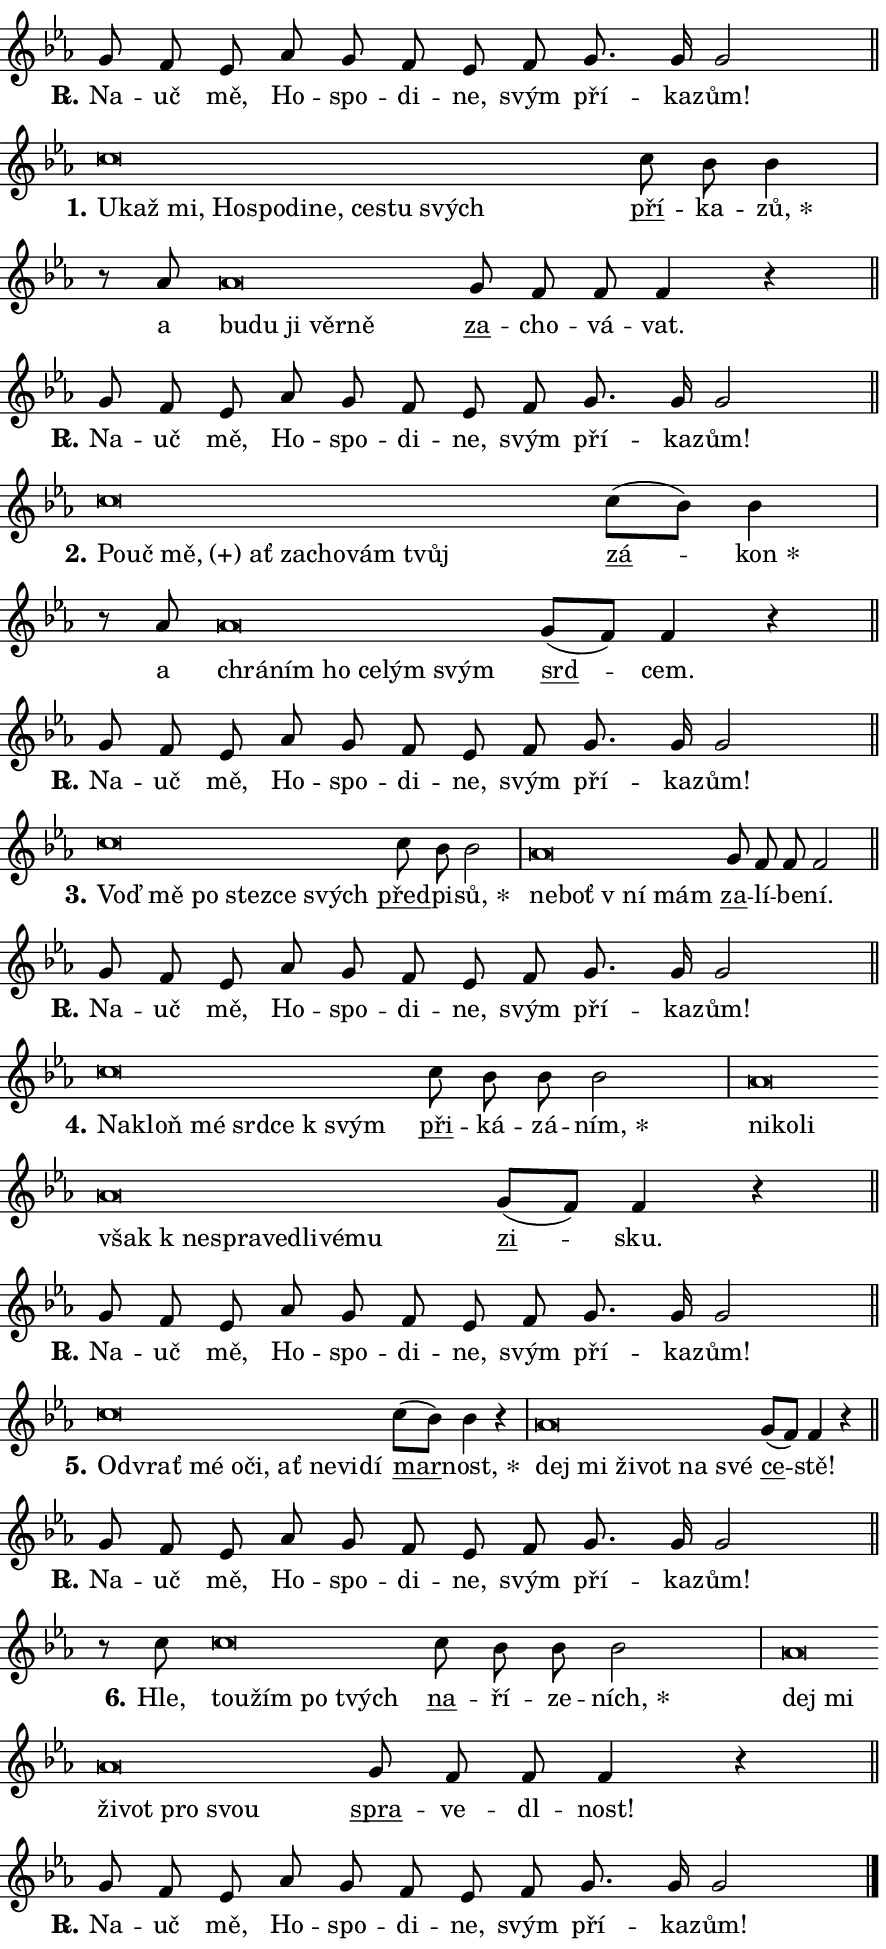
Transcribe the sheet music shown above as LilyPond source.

\version "2.24.0"
\header { tagline = "" }
\paper {
  indent = 0\cm
  top-margin = 0\cm
  right-margin = 0.13\cm % to fit lyric hyphens
  bottom-margin = 0\cm
  left-margin = 0\cm
  paper-width = 15\cm
  page-breaking = #ly:one-page-breaking
  system-system-spacing.basic-distance = #11
  score-system-spacing.basic-distance = #11
  ragged-last = ##f
}


%% Author: Thomas Morley
%% https://lists.gnu.org/archive/html/lilypond-user/2020-05/msg00002.html
#(define (line-position grob)
"Returns position of @var[grob} in current system:
   @code{'start}, if at first time-step
   @code{'end}, if at last time-step
   @code{'middle} otherwise
"
  (let* ((col (ly:item-get-column grob))
         (ln (ly:grob-object col 'left-neighbor))
         (rn (ly:grob-object col 'right-neighbor))
         (col-to-check-left (if (ly:grob? ln) ln col))
         (col-to-check-right (if (ly:grob? rn) rn col))
         (break-dir-left
           (and
             (ly:grob-property col-to-check-left 'non-musical #f)
             (ly:item-break-dir col-to-check-left)))
         (break-dir-right
           (and
             (ly:grob-property col-to-check-right 'non-musical #f)
             (ly:item-break-dir col-to-check-right))))
        (cond ((eqv? 1 break-dir-left) 'start)
              ((eqv? -1 break-dir-right) 'end)
              (else 'middle))))

#(define (tranparent-at-line-position vctor)
  (lambda (grob)
  "Relying on @code{line-position} select the relevant enry from @var{vctor}.
Used to determine transparency,"
    (case (line-position grob)
      ((end) (not (vector-ref vctor 0)))
      ((middle) (not (vector-ref vctor 1)))
      ((start) (not (vector-ref vctor 2))))))

noteHeadBreakVisibility =
#(define-music-function (break-visibility)(vector?)
"Makes @code{NoteHead}s transparent relying on @var{break-visibility}"
#{
  \override NoteHead.transparent =
    #(tranparent-at-line-position break-visibility)
#})

#(define delete-ledgers-for-transparent-note-heads
  (lambda (grob)
    "Reads whether a @code{NoteHead} is transparent.
If so this @code{NoteHead} is removed from @code{'note-heads} from
@var{grob}, which is supposed to be @code{LedgerLineSpanner}.
As a result ledgers are not printed for this @code{NoteHead}"
    (let* ((nhds-array (ly:grob-object grob 'note-heads))
           (nhds-list
             (if (ly:grob-array? nhds-array)
                 (ly:grob-array->list nhds-array)
                 '()))
           ;; Relies on the transparent-property being done before
           ;; Staff.LedgerLineSpanner.after-line-breaking is executed.
           ;; This is fragile ...
           (to-keep
             (remove
               (lambda (nhd)
                 (ly:grob-property nhd 'transparent #f))
               nhds-list)))
      ;; TODO find a better method to iterate over grob-arrays, similiar
      ;; to filter/remove etc for lists
      ;; For now rebuilt from scratch
      (set! (ly:grob-object grob 'note-heads)  '())
      (for-each
        (lambda (nhd)
          (ly:pointer-group-interface::add-grob grob 'note-heads nhd))
        to-keep))))

squashNotes = {
  \override NoteHead.X-extent = #'(-0.2 . 0.2)
  \override NoteHead.Y-extent = #'(-0.75 . 0)
  \override NoteHead.stencil =
    #(lambda (grob)
       (let ((pos (ly:grob-property grob 'staff-position)))
         (begin
           (if (< pos -7) (display "ERROR: Lower brevis then expected\n") (display ""))
           (if (<= pos -6) ly:text-interface::print ly:note-head::print))))
}
unSquashNotes = {
  \revert NoteHead.X-extent
  \revert NoteHead.Y-extent
  \revert NoteHead.stencil
}

hideNotes = \noteHeadBreakVisibility #begin-of-line-visible
unHideNotes = \noteHeadBreakVisibility #all-visible

% work-around for resetting accidentals
% https://lilypond.org/doc/v2.23/Documentation/notation/displaying-rhythms#unmetered-music
cadenzaMeasure = {
  \cadenzaOff
  \partial 1024 s1024
  \cadenzaOn
}

#(define-markup-command (accent layout props text) (markup?)
  "Underline accented syllable"
  (interpret-markup layout props
    #{\markup \override #'(offset . 4.3) \underline { #text }#}))

responsum = \markup \concat {
  "R" \hspace #-1.05 \path #0.1 #'((moveto 0 0.07) (lineto 0.9 0.8)) \hspace #0.05 "."
}

spaceSize = #0.6828661417322834 % exact space size for TeX Gyre Schola

\layout {
  \context {
    \Staff
    \remove "Time_signature_engraver"
    \override LedgerLineSpanner.after-line-breaking = #delete-ledgers-for-transparent-note-heads
  }
  \context {
    \Lyrics {
      \override LyricSpace.minimum-distance = \spaceSize
      \override LyricText.font-name = #"TeX Gyre Schola"
      \override LyricText.font-size = 1
      \override StanzaNumber.font-name = #"TeX Gyre Schola Bold"
      \override StanzaNumber.font-size = 1
    }
  }
  \context {
    \Score 
    \override NoteHead.text =
      #(lambda (grob) 
        (let ((pos (ly:grob-property grob 'staff-position)))
          #{\markup {
            \combine
              \halign #-0.55 \raise #(if (= pos -6) 0 0.5) \override #'(thickness . 2) \draw-line #'(3.2 . 0)
              \musicglyph "noteheads.sM1"
          }#}))
  }
}

% magnetic-lyrics.ily
%
%   written by
%     Jean Abou Samra <jean@abou-samra.fr>
%     Werner Lemberg <wl@gnu.org>
%
%   adapted by
%     Jiri Hon <jiri.hon@gmail.com>
%
% Version 2022-Apr-15

% https://www.mail-archive.com/lilypond-user@gnu.org/msg149350.html

#(define (Left_hyphen_pointer_engraver context)
   "Collect syllable-hyphen-syllable occurrences in lyrics and store
them in properties.  This engraver only looks to the left.  For
example, if the lyrics input is @code{foo -- bar}, it does the
following.

@itemize @bullet
@item
Set the @code{text} property of the @code{LyricHyphen} grob between
@q{foo} and @q{bar} to @code{foo}.

@item
Set the @code{left-hyphen} property of the @code{LyricText} grob with
text @q{foo} to the @code{LyricHyphen} grob between @q{foo} and
@q{bar}.
@end itemize

Use this auxiliary engraver in combination with the
@code{lyric-@/text::@/apply-@/magnetic-@/offset!} hook."
   (let ((hyphen #f)
         (text #f))
     (make-engraver
      (acknowledgers
       ((lyric-syllable-interface engraver grob source-engraver)
        (set! text grob)))
      (end-acknowledgers
       ((lyric-hyphen-interface engraver grob source-engraver)
        ;(when (not (grob::has-interface grob 'lyric-space-interface))
          (set! hyphen grob)));)
      ((stop-translation-timestep engraver)
       (when (and text hyphen)
         (ly:grob-set-object! text 'left-hyphen hyphen))
       (set! text #f)
       (set! hyphen #f)))))

#(define (lyric-text::apply-magnetic-offset! grob)
   "If the space between two syllables is less than the value in
property @code{LyricText@/.details@/.squash-threshold}, move the right
syllable to the left so that it gets concatenated with the left
syllable.

Use this function as a hook for
@code{LyricText@/.after-@/line-@/breaking} if the
@code{Left_@/hyphen_@/pointer_@/engraver} is active."
   (let ((hyphen (ly:grob-object grob 'left-hyphen #f)))
     (when hyphen
       (let ((left-text (ly:spanner-bound hyphen LEFT)))
         (when (grob::has-interface left-text 'lyric-syllable-interface)
           (let* ((common (ly:grob-common-refpoint grob left-text X))
                  (this-x-ext (ly:grob-extent grob common X))
                  (left-x-ext
                   (begin
                     ;; Trigger magnetism for left-text.
                     (ly:grob-property left-text 'after-line-breaking)
                     (ly:grob-extent left-text common X)))
                  ;; `delta` is the gap width between two syllables.
                  (delta (- (interval-start this-x-ext)
                            (interval-end left-x-ext)))
                  (details (ly:grob-property grob 'details))
                  (threshold (assoc-get 'squash-threshold details 0.2)))
             (when (< delta threshold)
               (let* (;; We have to manipulate the input text so that
                      ;; ligatures crossing syllable boundaries are not
                      ;; disabled.  For languages based on the Latin
                      ;; script this is essentially a beautification.
                      ;; However, for non-Western scripts it can be a
                      ;; necessity.
                      (lt (ly:grob-property left-text 'text))
                      (rt (ly:grob-property grob 'text))
                      (is-space (grob::has-interface hyphen 'lyric-space-interface))
                      (space (if is-space " " ""))
                      (extra-delta (if is-space spaceSize 0))
                      ;; Append new syllable.
                      (ltrt-space (if (and (string? lt) (string? rt))
                                (string-append lt space rt)
                                (make-concat-markup (list lt space rt))))
                      ;; Right-align `ltrt` to the right side.
                      (ltrt-space-markup (grob-interpret-markup
                               grob
                               (make-translate-markup
                                (cons (interval-length this-x-ext) 0)
                                (make-right-align-markup ltrt-space)))))
                 (begin
                   ;; Don't print `left-text`.
                   (ly:grob-set-property! left-text 'stencil #f)
                   ;; Set text and stencil (which holds all collected
                   ;; syllables so far) and shift it to the left.
                   (ly:grob-set-property! grob 'text ltrt-space)
                   (ly:grob-set-property! grob 'stencil ltrt-space-markup)
                   (ly:grob-translate-axis! grob (- (- delta extra-delta)) X))))))))))


#(define (lyric-hyphen::displace-bounds-first grob)
   ;; Make very sure this callback isn't triggered too early.
   (let ((left (ly:spanner-bound grob LEFT))
         (right (ly:spanner-bound grob RIGHT)))
     (ly:grob-property left 'after-line-breaking)
     (ly:grob-property right 'after-line-breaking)
     (ly:lyric-hyphen::print grob)))

squashThreshold = #0.4

\layout {
  \context {
    \Lyrics
    \consists #Left_hyphen_pointer_engraver
    \override LyricText.after-line-breaking =
      #lyric-text::apply-magnetic-offset!
    \override LyricHyphen.stencil = #lyric-hyphen::displace-bounds-first
    \override LyricText.details.squash-threshold = \squashThreshold
    \override LyricHyphen.minimum-distance = 0
    \override LyricHyphen.minimum-length = \squashThreshold
  }
}

squashText = \override LyricText.details.squash-threshold = 9999
unSquashText = \override LyricText.details.squash-threshold = \squashThreshold

leftText = \override LyricText.self-alignment-X = #LEFT
unLeftText = \revert LyricText.self-alignment-X

starOffset = #(lambda (grob) 
                (let ((x_offset (ly:self-alignment-interface::aligned-on-x-parent grob)))
                  (if (= x_offset 0) 0 (+ x_offset 1.2))))

star = #(define-music-function (syllable)(string?)
"Append star separator at the end of a syllable"
#{
  \once \override LyricText.X-offset = #starOffset
  \lyricmode { \markup {
    #syllable
    \override #'((font-name . "TeX Gyre Schola Bold")) \hspace #0.2 \lower #0.65 \larger "*"
  } }
#})

starAccent = #(define-music-function (syllable)(string?)
"Append star separator at the end of a syllable and make accent"
#{
  \once \override LyricText.X-offset = #starOffset
  \lyricmode { \markup {
    \accent #syllable
    \override #'((font-name . "TeX Gyre Schola Bold")) \hspace #0.2 \lower #0.65 \larger "*"
  } }
#})

breath = #(define-music-function (syllable)(string?)
"Append breathing indicator at the end of a syllable"
#{
  \lyricmode { \markup { #syllable "+" } }
#})

optionalBreath = #(define-music-function (syllable)(string?)
"Append optional breathing indicator at the end of a syllable"
#{
  \lyricmode { \markup { #syllable "(+)" } }
#})


\score {
    <<
        \new Voice = "melody" { \cadenzaOn \key es \major \relative { g'8 f es as g \bar "" f es f \bar "" g8. g16 g2 \cadenzaMeasure \bar "||" \break } }
        \new Lyrics \lyricsto "melody" { \lyricmode { \set stanza = \responsum
Na -- uč mě, Ho -- spo -- di -- ne, svým pří -- ka -- zům! } }
    >>
    \layout {}
}

\score {
    <<
        \new Voice = "melody" { \cadenzaOn \key es \major \relative { \squashNotes c''\breve*1/16 \hideNotes \breve*1/16 \bar "" \breve*1/16 \bar "" \breve*1/16 \bar "" \breve*1/16 \bar "" \breve*1/16 \bar "" \breve*1/16 \bar "" \breve*1/16 \bar "" \breve*1/16 \breve*1/16 \bar "" \unHideNotes \unSquashNotes \bar "" c8 bes bes4 \cadenzaMeasure \bar "|" r8 as8 \squashNotes as\breve*1/16 \hideNotes \breve*1/16 \bar "" \breve*1/16 \bar "" \breve*1/16 \breve*1/16 \bar "" \unHideNotes \unSquashNotes \bar "" g8 f f f4 r \cadenzaMeasure \bar "||" \break } }
        \new Lyrics \lyricsto "melody" { \lyricmode { \set stanza = "1."
\leftText U -- \squashText kaž mi, Ho -- spo -- di -- ne, ce -- stu svých \unLeftText \unSquashText \markup \accent pří -- ka -- \star zů, a \leftText bu -- \squashText du ji věr -- ně \unLeftText \unSquashText \markup \accent za -- cho -- vá -- vat. } }
    >>
    \layout {}
}

\score {
    <<
        \new Voice = "melody" { \cadenzaOn \key es \major \relative { g'8 f es as g \bar "" f es f \bar "" g8. g16 g2 \cadenzaMeasure \bar "||" \break } }
        \new Lyrics \lyricsto "melody" { \lyricmode { \set stanza = \responsum
Na -- uč mě, Ho -- spo -- di -- ne, svým pří -- ka -- zům! } }
    >>
    \layout {}
}

\score {
    <<
        \new Voice = "melody" { \cadenzaOn \key es \major \relative { \squashNotes c''\breve*1/16 \hideNotes \breve*1/16 \bar "" \breve*1/16 \bar "" \breve*1/16 \bar "" \breve*1/16 \bar "" \breve*1/16 \bar "" \breve*1/16 \breve*1/16 \bar "" \unHideNotes \unSquashNotes \bar "" c8[( bes)] bes4 \cadenzaMeasure \bar "|" r8 as8 \squashNotes as\breve*1/16 \hideNotes \breve*1/16 \bar "" \breve*1/16 \bar "" \breve*1/16 \bar "" \breve*1/16 \breve*1/16 \bar "" \unHideNotes \unSquashNotes \bar "" g8[( f)] f4 r \cadenzaMeasure \bar "||" \break } }
        \new Lyrics \lyricsto "melody" { \lyricmode { \set stanza = "2."
\leftText Po -- \squashText uč \optionalBreath mě, ať za -- cho -- vám tvůj \unLeftText \unSquashText \markup \accent zá -- \star kon a \leftText chrá -- \squashText ním ho ce -- lým svým \unLeftText \unSquashText \markup \accent srd -- cem. } }
    >>
    \layout {}
}

\score {
    <<
        \new Voice = "melody" { \cadenzaOn \key es \major \relative { g'8 f es as g \bar "" f es f \bar "" g8. g16 g2 \cadenzaMeasure \bar "||" \break } }
        \new Lyrics \lyricsto "melody" { \lyricmode { \set stanza = \responsum
Na -- uč mě, Ho -- spo -- di -- ne, svým pří -- ka -- zům! } }
    >>
    \layout {}
}

\score {
    <<
        \new Voice = "melody" { \cadenzaOn \key es \major \relative { \squashNotes c''\breve*1/16 \hideNotes \breve*1/16 \bar "" \breve*1/16 \bar "" \breve*1/16 \bar "" \breve*1/16 \breve*1/16 \bar "" \unHideNotes \unSquashNotes \bar "" c8 bes bes2 \cadenzaMeasure \bar "|" \squashNotes as\breve*1/16 \hideNotes \breve*1/16 \bar "" \breve*1/16 \breve*1/16 \bar "" \unHideNotes \unSquashNotes \bar "" g8 f f f2 \cadenzaMeasure \bar "||" \break } }
        \new Lyrics \lyricsto "melody" { \lyricmode { \set stanza = "3."
\leftText Voď \squashText mě po stez -- ce svých \unLeftText \unSquashText \markup \accent před -- pi -- \star sů, \leftText ne -- \squashText boť "v ní" mám \unLeftText \unSquashText \markup \accent za -- lí -- be -- ní. } }
    >>
    \layout {}
}

\score {
    <<
        \new Voice = "melody" { \cadenzaOn \key es \major \relative { g'8 f es as g \bar "" f es f \bar "" g8. g16 g2 \cadenzaMeasure \bar "||" \break } }
        \new Lyrics \lyricsto "melody" { \lyricmode { \set stanza = \responsum
Na -- uč mě, Ho -- spo -- di -- ne, svým pří -- ka -- zům! } }
    >>
    \layout {}
}

\score {
    <<
        \new Voice = "melody" { \cadenzaOn \key es \major \relative { \squashNotes c''\breve*1/16 \hideNotes \breve*1/16 \bar "" \breve*1/16 \bar "" \breve*1/16 \bar "" \breve*1/16 \breve*1/16 \bar "" \unHideNotes \unSquashNotes \bar "" c8 bes bes bes2 \cadenzaMeasure \bar "|" \squashNotes as\breve*1/16 \hideNotes \breve*1/16 \bar "" \breve*1/16 \bar "" \breve*1/16 \bar "" \breve*1/16 \bar "" \breve*1/16 \bar "" \breve*1/16 \bar "" \breve*1/16 \bar "" \breve*1/16 \breve*1/16 \bar "" \unHideNotes \unSquashNotes \bar "" g8[( f)] f4 r \cadenzaMeasure \bar "||" \break } }
        \new Lyrics \lyricsto "melody" { \lyricmode { \set stanza = "4."
\leftText Na -- \squashText kloň mé srd -- ce "k svým" \unLeftText \unSquashText \markup \accent při -- ká -- zá -- \star ním, \leftText ni -- \squashText ko -- li však "k ne" -- spra -- ve -- dli -- vé -- mu \unLeftText \unSquashText \markup \accent zi -- sku. } }
    >>
    \layout {}
}

\score {
    <<
        \new Voice = "melody" { \cadenzaOn \key es \major \relative { g'8 f es as g \bar "" f es f \bar "" g8. g16 g2 \cadenzaMeasure \bar "||" \break } }
        \new Lyrics \lyricsto "melody" { \lyricmode { \set stanza = \responsum
Na -- uč mě, Ho -- spo -- di -- ne, svým pří -- ka -- zům! } }
    >>
    \layout {}
}

\score {
    <<
        \new Voice = "melody" { \cadenzaOn \key es \major \relative { \squashNotes c''\breve*1/16 \hideNotes \breve*1/16 \bar "" \breve*1/16 \bar "" \breve*1/16 \bar "" \breve*1/16 \bar "" \breve*1/16 \bar "" \breve*1/16 \bar "" \breve*1/16 \breve*1/16 \bar "" \unHideNotes \unSquashNotes \bar "" c8[( bes)] bes4 r \cadenzaMeasure \bar "|" \squashNotes as\breve*1/16 \hideNotes \breve*1/16 \bar "" \breve*1/16 \bar "" \breve*1/16 \bar "" \breve*1/16 \breve*1/16 \bar "" \unHideNotes \unSquashNotes \bar "" g8[( f)] f4 r \cadenzaMeasure \bar "||" \break } }
        \new Lyrics \lyricsto "melody" { \lyricmode { \set stanza = "5."
\leftText Od -- \squashText vrať mé o -- či, ať ne -- vi -- dí \unLeftText \unSquashText \markup \accent mar -- \star nost, \leftText dej \squashText mi ži -- vot na své \unLeftText \unSquashText \markup \accent ce -- stě! } }
    >>
    \layout {}
}

\score {
    <<
        \new Voice = "melody" { \cadenzaOn \key es \major \relative { g'8 f es as g \bar "" f es f \bar "" g8. g16 g2 \cadenzaMeasure \bar "||" \break } }
        \new Lyrics \lyricsto "melody" { \lyricmode { \set stanza = \responsum
Na -- uč mě, Ho -- spo -- di -- ne, svým pří -- ka -- zům! } }
    >>
    \layout {}
}

\score {
    <<
        \new Voice = "melody" { \cadenzaOn \key es \major \relative { r8 c''8 \squashNotes c\breve*1/16 \hideNotes \breve*1/16 \bar "" \breve*1/16 \breve*1/16 \bar "" \unHideNotes \unSquashNotes \bar "" c8 bes bes bes2 \cadenzaMeasure \bar "|" \squashNotes as\breve*1/16 \hideNotes \breve*1/16 \bar "" \breve*1/16 \bar "" \breve*1/16 \bar "" \breve*1/16 \breve*1/16 \bar "" \unHideNotes \unSquashNotes \bar "" g8 f f f4 r \cadenzaMeasure \bar "||" \break } }
        \new Lyrics \lyricsto "melody" { \lyricmode { \set stanza = "6."
Hle, \leftText tou -- \squashText žím po tvých \unLeftText \unSquashText \markup \accent na -- ří -- ze -- \star ních, \leftText dej \squashText mi ži -- vot pro svou \unLeftText \unSquashText \markup \accent spra -- ve -- dl -- nost! } }
    >>
    \layout {}
}

\score {
    <<
        \new Voice = "melody" { \cadenzaOn \key es \major \relative { g'8 f es as g \bar "" f es f \bar "" g8. g16 g2 \cadenzaMeasure \bar "||" \break } \bar "|." }
        \new Lyrics \lyricsto "melody" { \lyricmode { \set stanza = \responsum
Na -- uč mě, Ho -- spo -- di -- ne, svým pří -- ka -- zům! } }
    >>
    \layout {}
}
